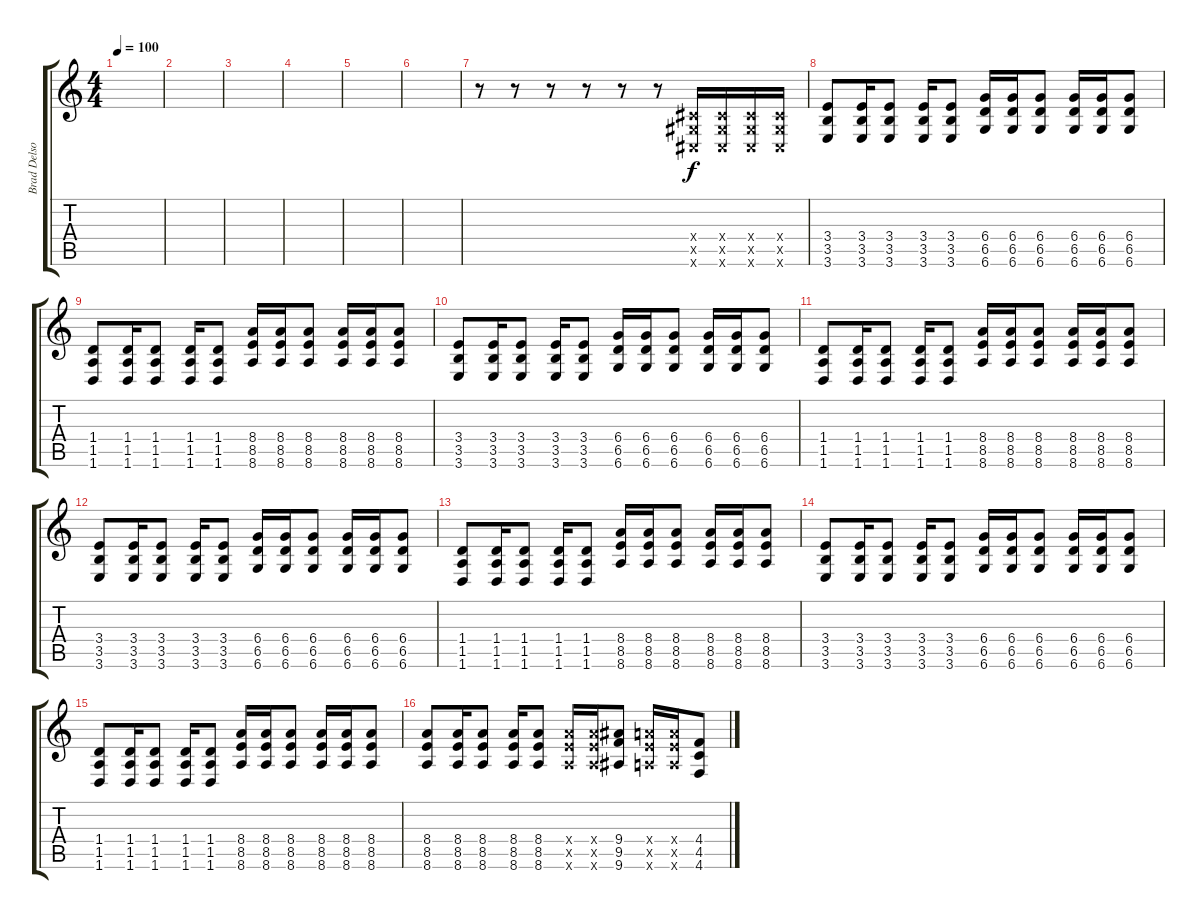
\track ("Brad Delson" "Brad Delso") {instrument distortionguitar}
\staff {score tabs}
\tuning (Eb4 Bb3 Gb3 Db3 Ab2 Db2) {hide}
\ts (4 4)
\tempo 100
\clef g2
\ks c
|
|
|
|
|
|
r.8 r.8 r.8 r.8 r.8 r.8 (0.4{x} 0.5{x} 0.6{x}).16 (0.4{x} 0.5{x} 0.6{x}).16 (0.4{x} 0.5{x} 0.6{x}).16 (0.4{x} 0.5{x} 0.6{x}).16 |
(3.4 3.5 3.6).8 (3.4 3.5 3.6).16 (3.4 3.5 3.6).8 (3.4 3.5 3.6).16 (3.4 3.5 3.6).8 (6.4 6.5 6.6).16 (6.4 6.5 6.6).16 (6.4 6.5 6.6).8 (6.4 6.5 6.6).16 (6.4 6.5 6.6).16 (6.4 6.5 6.6).8 |
(1.4 1.5 1.6).8 (1.4 1.5 1.6).16 (1.4 1.5 1.6).8 (1.4 1.5 1.6).16 (1.4 1.5 1.6).8 (8.4 8.5 8.6).16 (8.4 8.5 8.6).16 (8.4 8.5 8.6).8 (8.4 8.5 8.6).16 (8.4 8.5 8.6).16 (8.4 8.5 8.6).8 |
(3.4 3.5 3.6).8 (3.4 3.5 3.6).16 (3.4 3.5 3.6).8 (3.4 3.5 3.6).16 (3.4 3.5 3.6).8 (6.4 6.5 6.6).16 (6.4 6.5 6.6).16 (6.4 6.5 6.6).8 (6.4 6.5 6.6).16 (6.4 6.5 6.6).16 (6.4 6.5 6.6).8 |
(1.4 1.5 1.6).8 (1.4 1.5 1.6).16 (1.4 1.5 1.6).8 (1.4 1.5 1.6).16 (1.4 1.5 1.6).8 (8.4 8.5 8.6).16 (8.4 8.5 8.6).16 (8.4 8.5 8.6).8 (8.4 8.5 8.6).16 (8.4 8.5 8.6).16 (8.4 8.5 8.6).8 |
(3.4 3.5 3.6).8 (3.4 3.5 3.6).16 (3.4 3.5 3.6).8 (3.4 3.5 3.6).16 (3.4 3.5 3.6).8 (6.4 6.5 6.6).16 (6.4 6.5 6.6).16 (6.4 6.5 6.6).8 (6.4 6.5 6.6).16 (6.4 6.5 6.6).16 (6.4 6.5 6.6).8 |
(1.4 1.5 1.6).8 (1.4 1.5 1.6).16 (1.4 1.5 1.6).8 (1.4 1.5 1.6).16 (1.4 1.5 1.6).8 (8.4 8.5 8.6).16 (8.4 8.5 8.6).16 (8.4 8.5 8.6).8 (8.4 8.5 8.6).16 (8.4 8.5 8.6).16 (8.4 8.5 8.6).8 |
(3.4 3.5 3.6).8 (3.4 3.5 3.6).16 (3.4 3.5 3.6).8 (3.4 3.5 3.6).16 (3.4 3.5 3.6).8 (6.4 6.5 6.6).16 (6.4 6.5 6.6).16 (6.4 6.5 6.6).8 (6.4 6.5 6.6).16 (6.4 6.5 6.6).16 (6.4 6.5 6.6).8 |
(1.4 1.5 1.6).8 (1.4 1.5 1.6).16 (1.4 1.5 1.6).8 (1.4 1.5 1.6).16 (1.4 1.5 1.6).8 (8.4 8.5 8.6).16 (8.4 8.5 8.6).16 (8.4 8.5 8.6).8 (8.4 8.5 8.6).16 (8.4 8.5 8.6).16 (8.4 8.5 8.6).8 |
(8.4 8.5 8.6).8 (8.4 8.5 8.6).16 (8.4 8.5 8.6).8 (8.4 8.5 8.6).16 (8.4 8.5 8.6).8 (8.4{x} 8.5{x} 8.6{x}).16 (8.4{x} 8.5{x} 8.6{x}).16 (9.4 9.5 9.6).8 (8.4{x} 8.5{x} 8.6{x}).16 (8.4{x} 8.5{x} 8.6{x}).16 (4.4 4.5 4.6).8
